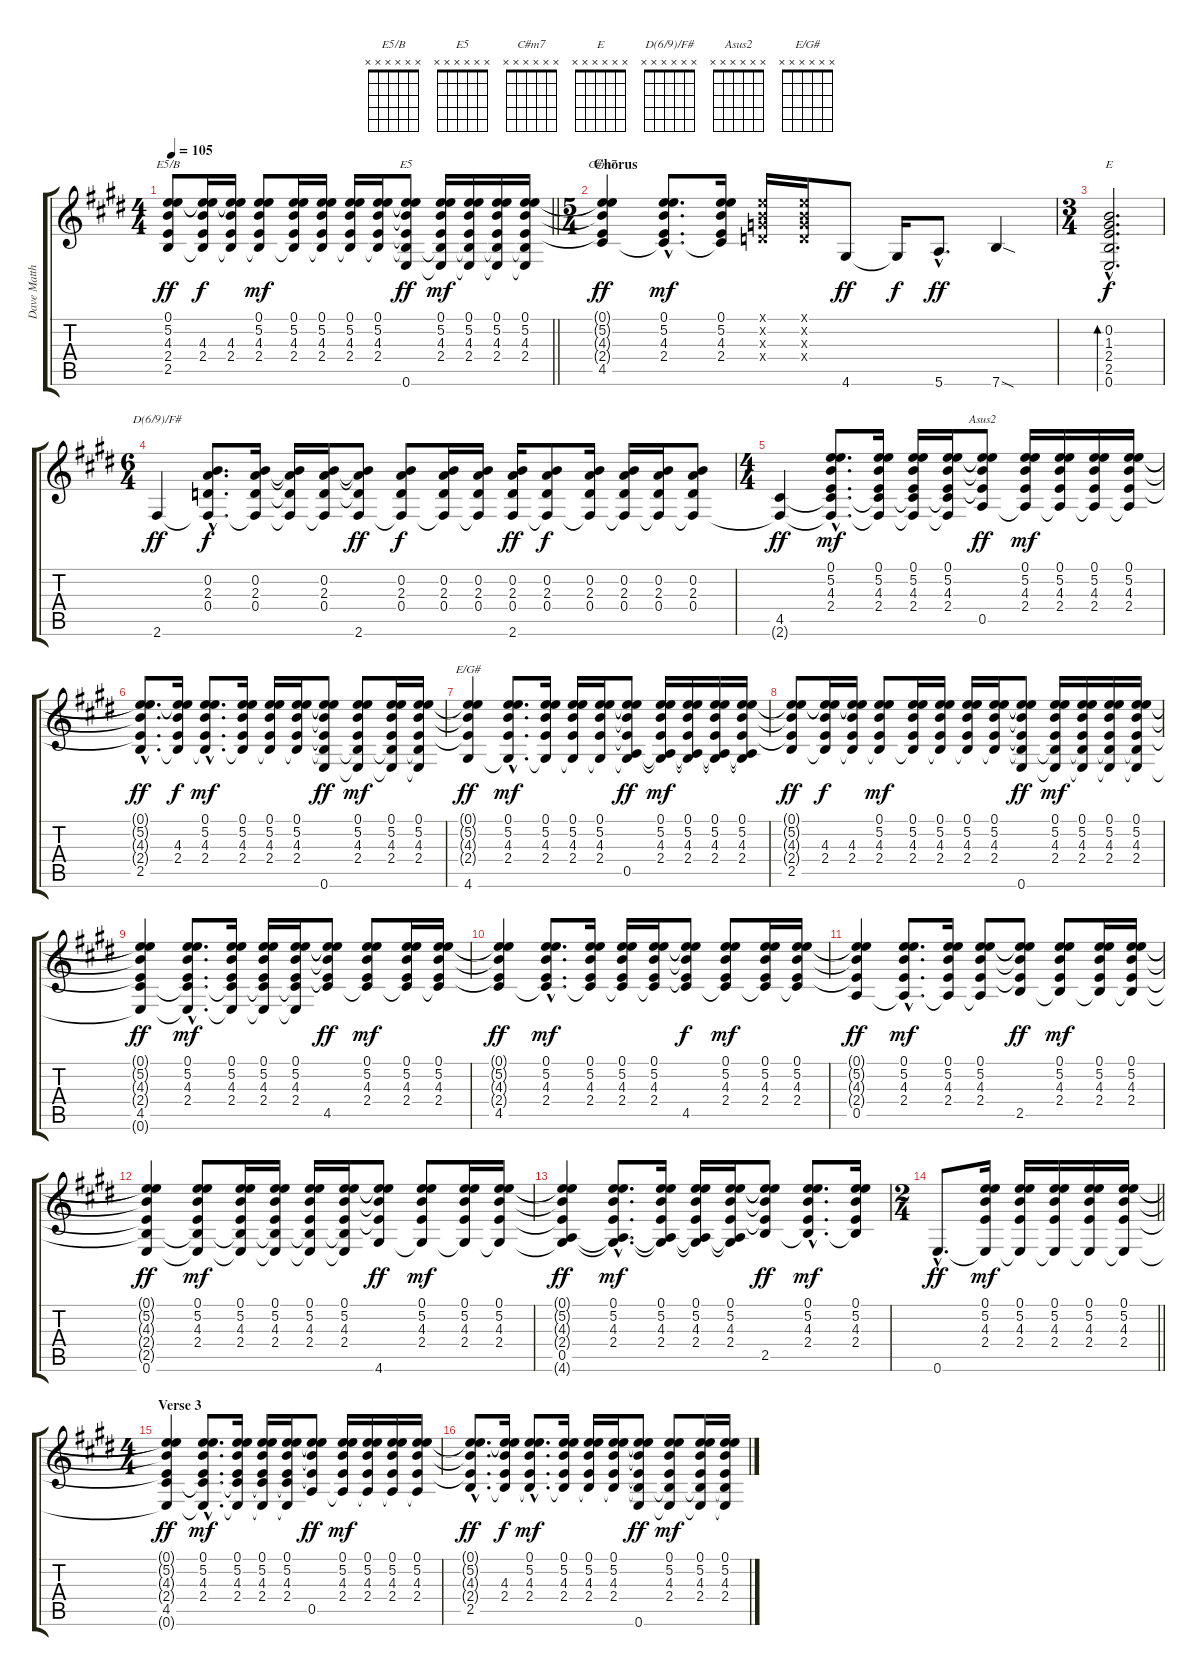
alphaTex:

\track ("Dave Matthews" "Dave Matth") {instrument acousticguitarsteel}
\staff {score tabs}
\tuning (E4 B3 G3 D3 A2 E2) {hide}
\chord ("E5/B" x x x x x x)
\chord ("E5" x x x x x x)
\chord ("C#m7" x x x x x x)
\chord ("E" x x x x x x)
\chord ("D(6/9)/F#" x x x x x x)
\chord ("Asus2" x x x x x x)
\chord ("E/G#" x x x x x x)
\ts (4 4)
\tempo 105
\clef g2
\barLineRight lightlight
\ks c#minor
(0.1{t} 5.2{t} 4.3{t} 2.4{t} 2.5).8{ch "E5/B" dy ff} (0.1{t} 5.2{t} 4.3 2.4 2.5{t}).16{dy f} (0.1{t} 5.2{t} 4.3 2.4 2.5{t}).16 (0.1 5.2 4.3 2.4 2.5{t}).8{dy mf} (0.1 5.2 4.3 2.4 2.5{t}).16 (0.1 5.2 4.3 2.4 2.5{t}).16 (0.1 5.2 4.3 2.4 2.5{t}).16 (0.1 5.2 4.3 2.4 2.5{t}).16 (0.1{t} 5.2{t} 4.3{t} 2.4{t} 2.5{t} 0.6).8{ch "E5" dy ff} (0.1 5.2 4.3 2.4 2.5{t} 0.6{t}).16{dy mf} (0.1 5.2 4.3 2.4 2.5{t} 0.6{t}).16 (0.1 5.2 4.3 2.4 2.5{t} 0.6{t}).16 (0.1 5.2 4.3 2.4 2.5{t} 0.6{t}).16 |
\ts (5 4)
\section ("" "Chorus")
(0.1{t} 5.2{t} 4.3{t} 2.4{t} 4.5).4{ch "C#m7" dy ff} (0.1{hac} 5.2{hac} 4.3{hac} 2.4{hac} 4.5{hac t}).8{d dy mf} (0.1 5.2 4.3 2.4 4.5{t}).16 (0.1{x} 0.2{x} 0.3{x} 0.4{x}).16 (0.1{x} 0.2{x} 0.3{x} 0.4{x}).16 4.6.8{dy ff} 4.6{t}.16{dy f} 5.6{hac}.8{d dy ff} 7.6{sod}.4 |
\ts (3 4)
(0.2{hac} 1.3{hac} 2.4{hac} 2.5{hac} 0.6{hac}).2{d bd 240 ch "E" dy f} |
\ts (6 4)
2.6.4{ch "D(6/9)/F#" dy ff} (0.2{hac} 2.3{hac} 0.4{hac} 2.6{hac t}).8{d dy f} (0.2 2.3 0.4 2.6{t}).16 (0.2{t} 2.3{t} 0.4{t} 2.6{t}).16 (0.2 2.3 0.4 2.6{t}).16 (0.2{t} 2.3{t} 0.4{t} 2.6).8{dy ff} (0.2 2.3 0.4 2.6{t}).8{dy f} (0.2 2.3 0.4 2.6{t}).16 (0.2 2.3 0.4 2.6{t}).16 (0.2 2.3 0.4 2.6).16{dy ff} (0.2 2.3 0.4 2.6{t}).8{dy f} (0.2 2.3 0.4 2.6{t}).16 (0.2 2.3 0.4 2.6{t}).16 (0.2 2.3 0.4 2.6{t}).16 (0.2 2.3 0.4 2.6{t}).8 |
\ts (4 4)
(4.5 2.6{t}).4{dy ff} (0.1{hac} 5.2{hac} 4.3{hac} 2.4{hac} 4.5{hac t} 2.6{hac t}).8{d dy mf} (0.1 5.2 4.3 2.4 4.5{t} 2.6{t}).16 (0.1 5.2 4.3 2.4 4.5{t} 2.6{t}).16 (0.1 5.2 4.3 2.4 4.5{t} 2.6{t}).16 (0.1{t} 5.2{t} 4.3{t} 2.4{t} 0.5).8{ch "Asus2" dy ff} (0.1 5.2 4.3 2.4 0.5{t}).16{dy mf} (0.1 5.2 4.3 2.4 0.5{t}).16 (0.1 5.2 4.3 2.4 0.5{t}).16 (0.1 5.2 4.3 2.4 0.5{t}).16 |
(0.1{hac t} 5.2{hac t} 4.3{hac t} 2.4{hac t} 2.5{hac}).8{d dy ff} (0.1{t} 5.2{t} 4.3 2.4 2.5{t}).16{dy f} (0.1{hac} 5.2{hac} 4.3{hac} 2.4{hac} 2.5{hac t}).8{d dy mf} (0.1 5.2 4.3 2.4 2.5{t}).16 (0.1 5.2 4.3 2.4 2.5{t}).16 (0.1 5.2 4.3 2.4 2.5{t}).16 (0.1{t} 5.2{t} 4.3{t} 2.4{t} 2.5{t} 0.6).8{dy ff} (0.1 5.2 4.3 2.4 2.5{t} 0.6{t}).8{dy mf} (0.1 5.2 4.3 2.4 2.5{t} 0.6{t}).16 (0.1 5.2 4.3 2.4 2.5{t} 0.6{t}).16 |
(0.1{t} 5.2{t} 4.3{t} 2.4{t} 4.6).4{ch "E/G#" dy ff} (0.1{hac} 5.2{hac} 4.3{hac} 2.4{hac} 4.6{hac t}).8{d dy mf} (0.1 5.2 4.3 2.4 4.6{t}).16 (0.1 5.2 4.3 2.4 4.6{t}).16 (0.1 5.2 4.3 2.4 4.6{t}).16 (0.1{t} 5.2{t} 4.3{t} 2.4{t} 0.5 4.6{t}).8{dy ff} (0.1 5.2 4.3 2.4 0.5{t} 4.6{t}).16{dy mf} (0.1 5.2 4.3 2.4 0.5{t} 4.6{t}).16 (0.1 5.2 4.3 2.4 0.5{t} 4.6{t}).16 (0.1 5.2 4.3 2.4 0.5{t} 4.6{t}).16 |
(0.1{t} 5.2{t} 4.3{t} 2.4{t} 2.5).8{dy ff} (0.1{t} 5.2{t} 4.3 2.4 2.5{t}).16{dy f} (0.1{t} 5.2{t} 4.3 2.4 2.5{t}).16 (0.1 5.2 4.3 2.4 2.5{t}).8{dy mf} (0.1 5.2 4.3 2.4 2.5{t}).16 (0.1 5.2 4.3 2.4 2.5{t}).16 (0.1 5.2 4.3 2.4 2.5{t}).16 (0.1 5.2 4.3 2.4 2.5{t}).16 (0.1{t} 5.2{t} 4.3{t} 2.4{t} 2.5{t} 0.6).8{dy ff} (0.1 5.2 4.3 2.4 2.5{t} 0.6{t}).16{dy mf} (0.1 5.2 4.3 2.4 2.5{t} 0.6{t}).16 (0.1 5.2 4.3 2.4 2.5{t} 0.6{t}).16 (0.1 5.2 4.3 2.4 2.5{t} 0.6{t}).16 |
(0.1{t} 5.2{t} 4.3{t} 2.4{t} 4.5 0.6{t}).4{dy ff} (0.1{hac} 5.2{hac} 4.3{hac} 2.4{hac} 4.5{hac t} 0.6{hac t}).8{d dy mf} (0.1 5.2 4.3 2.4 4.5{t} 0.6{t}).16 (0.1 5.2 4.3 2.4 4.5{t} 0.6{t}).16 (0.1 5.2 4.3 2.4 4.5{t} 0.6{t}).16 (0.1{t} 5.2{t} 4.3{t} 2.4{t} 4.5).8{dy ff} (0.1 5.2 4.3 2.4 4.5{t}).8{dy mf} (0.1 5.2 4.3 2.4 4.5{t}).16 (0.1 5.2 4.3 2.4 4.5{t}).16 |
(0.1{t} 5.2{t} 4.3{t} 2.4{t} 4.5).4{dy ff} (0.1{hac} 5.2{hac} 4.3{hac} 2.4{hac} 4.5{hac t}).8{d dy mf} (0.1 5.2 4.3 2.4 4.5{t}).16 (0.1 5.2 4.3 2.4 4.5{t}).16 (0.1 5.2 4.3 2.4 4.5{t}).16 (0.1{t} 5.2{t} 4.3{t} 2.4{t} 4.5).8{dy f} (0.1 5.2 4.3 2.4 4.5{t}).8{dy mf} (0.1 5.2 4.3 2.4 4.5{t}).16 (0.1 5.2 4.3 2.4 4.5{t}).16 |
(0.1{t} 5.2{t} 4.3{t} 2.4{t} 0.5).4{dy ff} (0.1{hac} 5.2{hac} 4.3{hac} 2.4{hac} 0.5{hac t}).8{d dy mf} (0.1 5.2 4.3 2.4 0.5{t}).16 (0.1 5.2 4.3 2.4 0.5{t}).8 (0.1{t} 5.2{t} 4.3{t} 2.4{t} 2.5).8{dy ff} (0.1 5.2 4.3 2.4 2.5{t}).8{dy mf} (0.1 5.2 4.3 2.4 2.5{t}).16 (0.1 5.2 4.3 2.4 2.5{t}).16 |
(0.1{t} 5.2{t} 4.3{t} 2.4{t} 2.5{t} 0.6).4{dy ff} (0.1 5.2 4.3 2.4 2.5{t} 0.6{t}).8{dy mf} (0.1 5.2 4.3 2.4 2.5{t} 0.6{t}).16 (0.1 5.2 4.3 2.4 2.5{t} 0.6{t}).16 (0.1 5.2 4.3 2.4 2.5{t} 0.6{t}).16 (0.1 5.2 4.3 2.4 2.5{t} 0.6{t}).16 (0.1{t} 5.2{t} 4.3{t} 2.4{t} 4.6).8{dy ff} (0.1 5.2 4.3 2.4 4.6{t}).8{dy mf} (0.1 5.2 4.3 2.4 4.6{t}).16 (0.1 5.2 4.3 2.4 4.6{t}).16 |
(0.1{t} 5.2{t} 4.3{t} 2.4{t} 0.5 4.6{t}).4{dy ff} (0.1{hac} 5.2{hac} 4.3{hac} 2.4{hac} 0.5{hac t} 4.6{hac t}).8{d dy mf} (0.1 5.2 4.3 2.4 0.5{t} 4.6{t}).16 (0.1 5.2 4.3 2.4 0.5{t} 4.6{t}).16 (0.1 5.2 4.3 2.4 0.5{t} 4.6{t}).16 (0.1{t} 5.2{t} 4.3{t} 2.4{t} 2.5).8{dy ff} (0.1{hac} 5.2{hac} 4.3{hac} 2.4{hac} 2.5{hac t}).8{d dy mf} (0.1 5.2 4.3 2.4 2.5{t}).16 |
\ts (2 4)
\barLineRight lightlight
0.6{hac}.8{d dy ff} (0.1 5.2 4.3 2.4 0.6{t}).16{dy mf} (0.1 5.2 4.3 2.4 0.6{t}).16 (0.1 5.2 4.3 2.4 0.6{t}).16 (0.1 5.2 4.3 2.4 0.6{t}).16 (0.1 5.2 4.3 2.4 0.6{t}).16 |
\ts (4 4)
\section ("" "Verse 3")
(0.1{t} 5.2{t} 4.3{t} 2.4{t} 4.5 0.6{t}).4{dy ff} (0.1{hac} 5.2{hac} 4.3{hac} 2.4{hac} 4.5{hac t} 0.6{hac t}).8{d dy mf} (0.1 5.2 4.3 2.4 4.5{t} 0.6{t}).16 (0.1 5.2 4.3 2.4 4.5{t} 0.6{t}).16 (0.1 5.2 4.3 2.4 4.5{t} 0.6{t}).16 (0.1{t} 5.2{t} 4.3{t} 2.4{t} 0.5).8{dy ff} (0.1 5.2 4.3 2.4 0.5{t}).16{dy mf} (0.1 5.2 4.3 2.4 0.5{t}).16 (0.1 5.2 4.3 2.4 0.5{t}).16 (0.1 5.2 4.3 2.4 0.5{t}).16 |
(0.1{hac t} 5.2{hac t} 4.3{hac t} 2.4{hac t} 2.5{hac}).8{d dy ff} (0.1{t} 5.2{t} 4.3 2.4 2.5{t}).16{dy f} (0.1{hac} 5.2{hac} 4.3{hac} 2.4{hac} 2.5{hac t}).8{d dy mf} (0.1 5.2 4.3 2.4 2.5{t}).16 (0.1 5.2 4.3 2.4 2.5{t}).16 (0.1 5.2 4.3 2.4 2.5{t}).16 (0.1{t} 5.2{t} 4.3{t} 2.4{t} 2.5{t} 0.6).8{dy ff} (0.1 5.2 4.3 2.4 2.5{t} 0.6{t}).8{dy mf} (0.1 5.2 4.3 2.4 2.5{t} 0.6{t}).16 (0.1 5.2 4.3 2.4 2.5{t} 0.6{t}).16
